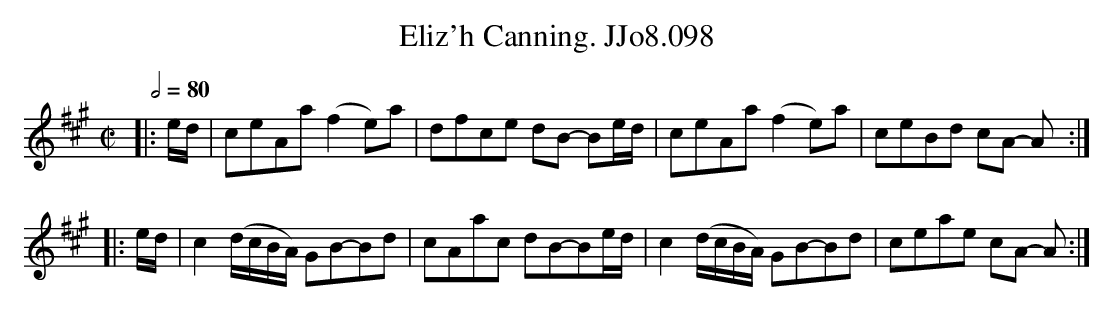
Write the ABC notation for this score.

X:1
T:Eliz'h Canning. JJo8.098
M:C|
L:1/8
Q:1/2=80
K:A
|:e/d/|ceAa(f2e)a|dfce dB- Be/d/|ceAa(f2e)a|ceBd cA- A:|
|:e/d/|c2(d/c/B/A/) GB-Bd|cAac dB-Be/d/|c2(d/c/B/A/) GB-Bd|ceae cA- A:|
